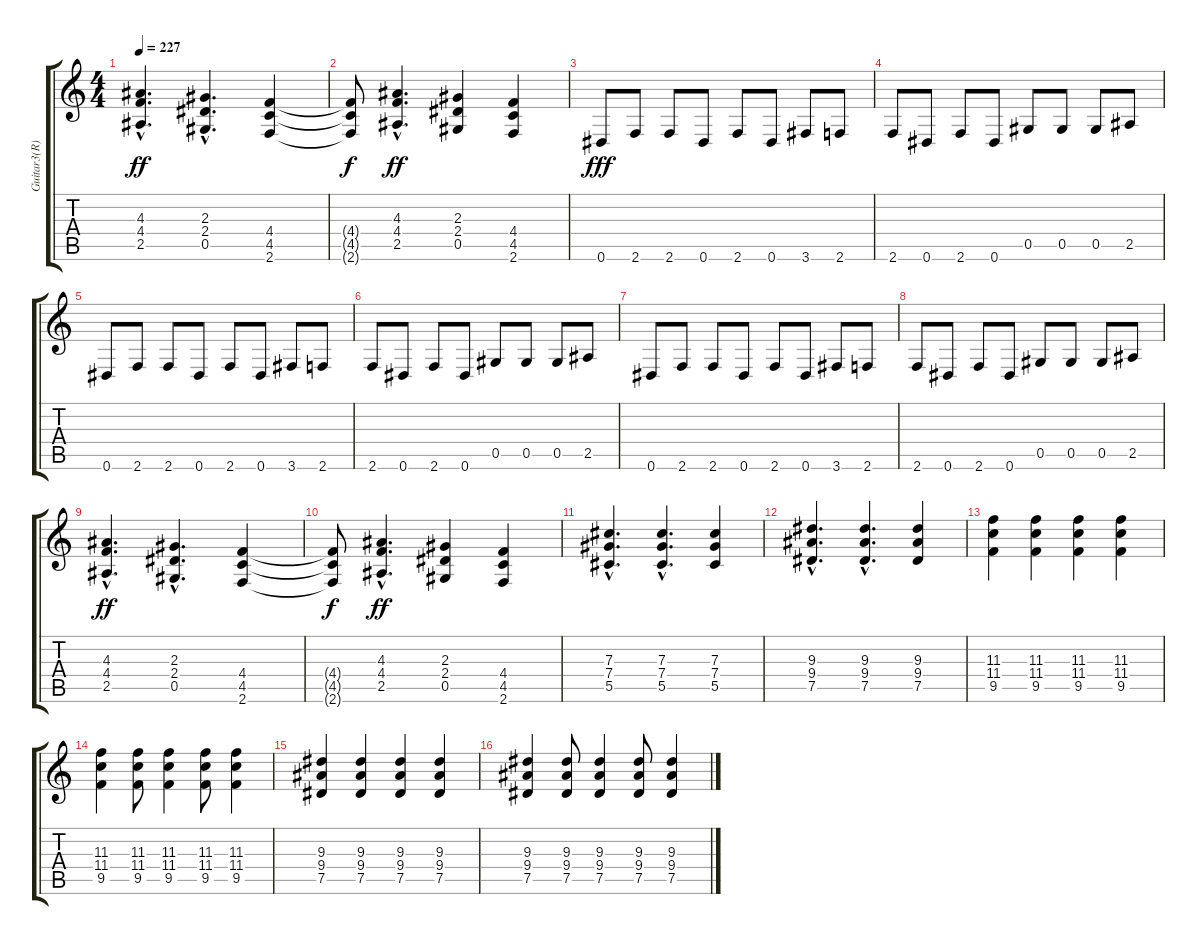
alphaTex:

\track ("Guitar3(R)" "Guitar3(R)") {instrument distortionguitar}
\staff {score tabs}
\tuning (Eb4 Bb3 Gb3 Db3 Ab2 Eb2) {hide}
\ts (4 4)
\tempo 227
\clef g2
\ks c
(4.3{hac} 4.4{hac} 2.5{hac}).4{d dy ff} (2.3{hac} 2.4{hac} 0.5{hac}).4{d} (4.4 4.5 2.6).4 |
(4.4{t} 4.5{t} 2.6{t}).8{dy f} (4.3{hac} 4.4{hac} 2.5{hac}).4{d dy ff} (2.3 2.4 0.5).4 (4.4 4.5 2.6).4 |
0.6.8{dy fff} 2.6.8 2.6.8 0.6.8 2.6.8 0.6.8 3.6.8 2.6.8 |
2.6.8 0.6.8 2.6.8 0.6.8 0.5.8 0.5.8 0.5.8 2.5.8 |
0.6.8 2.6.8 2.6.8 0.6.8 2.6.8 0.6.8 3.6.8 2.6.8 |
2.6.8 0.6.8 2.6.8 0.6.8 0.5.8 0.5.8 0.5.8 2.5.8 |
0.6.8 2.6.8 2.6.8 0.6.8 2.6.8 0.6.8 3.6.8 2.6.8 |
2.6.8 0.6.8 2.6.8 0.6.8 0.5.8 0.5.8 0.5.8 2.5.8 |
(4.3{hac} 4.4{hac} 2.5{hac}).4{d dy ff} (2.3{hac} 2.4{hac} 0.5{hac}).4{d} (4.4 4.5 2.6).4 |
(4.4{t} 4.5{t} 2.6{t}).8{dy f} (4.3{hac} 4.4{hac} 2.5{hac}).4{d dy ff} (2.3 2.4 0.5).4 (4.4 4.5 2.6).4 |
(7.3{hac} 7.4{hac} 5.5{hac}).4{d} (7.3{hac} 7.4{hac} 5.5{hac}).4{d} (7.3 7.4 5.5).4 |
(9.3{hac} 9.4{hac} 7.5{hac}).4{d} (9.3{hac} 9.4{hac} 7.5{hac}).4{d} (9.3 9.4 7.5).4 |
(11.3 11.4 9.5).4 (11.3 11.4 9.5).4 (11.3 11.4 9.5).4 (11.3 11.4 9.5).4 |
(11.3 11.4 9.5).4 (11.3 11.4 9.5).8 (11.3 11.4 9.5).4 (11.3 11.4 9.5).8 (11.3 11.4 9.5).4 |
(9.3 9.4 7.5).4 (9.3 9.4 7.5).4 (9.3 9.4 7.5).4 (9.3 9.4 7.5).4 |
(9.3 9.4 7.5).4 (9.3 9.4 7.5).8 (9.3 9.4 7.5).4 (9.3 9.4 7.5).8 (9.3 9.4 7.5).4
